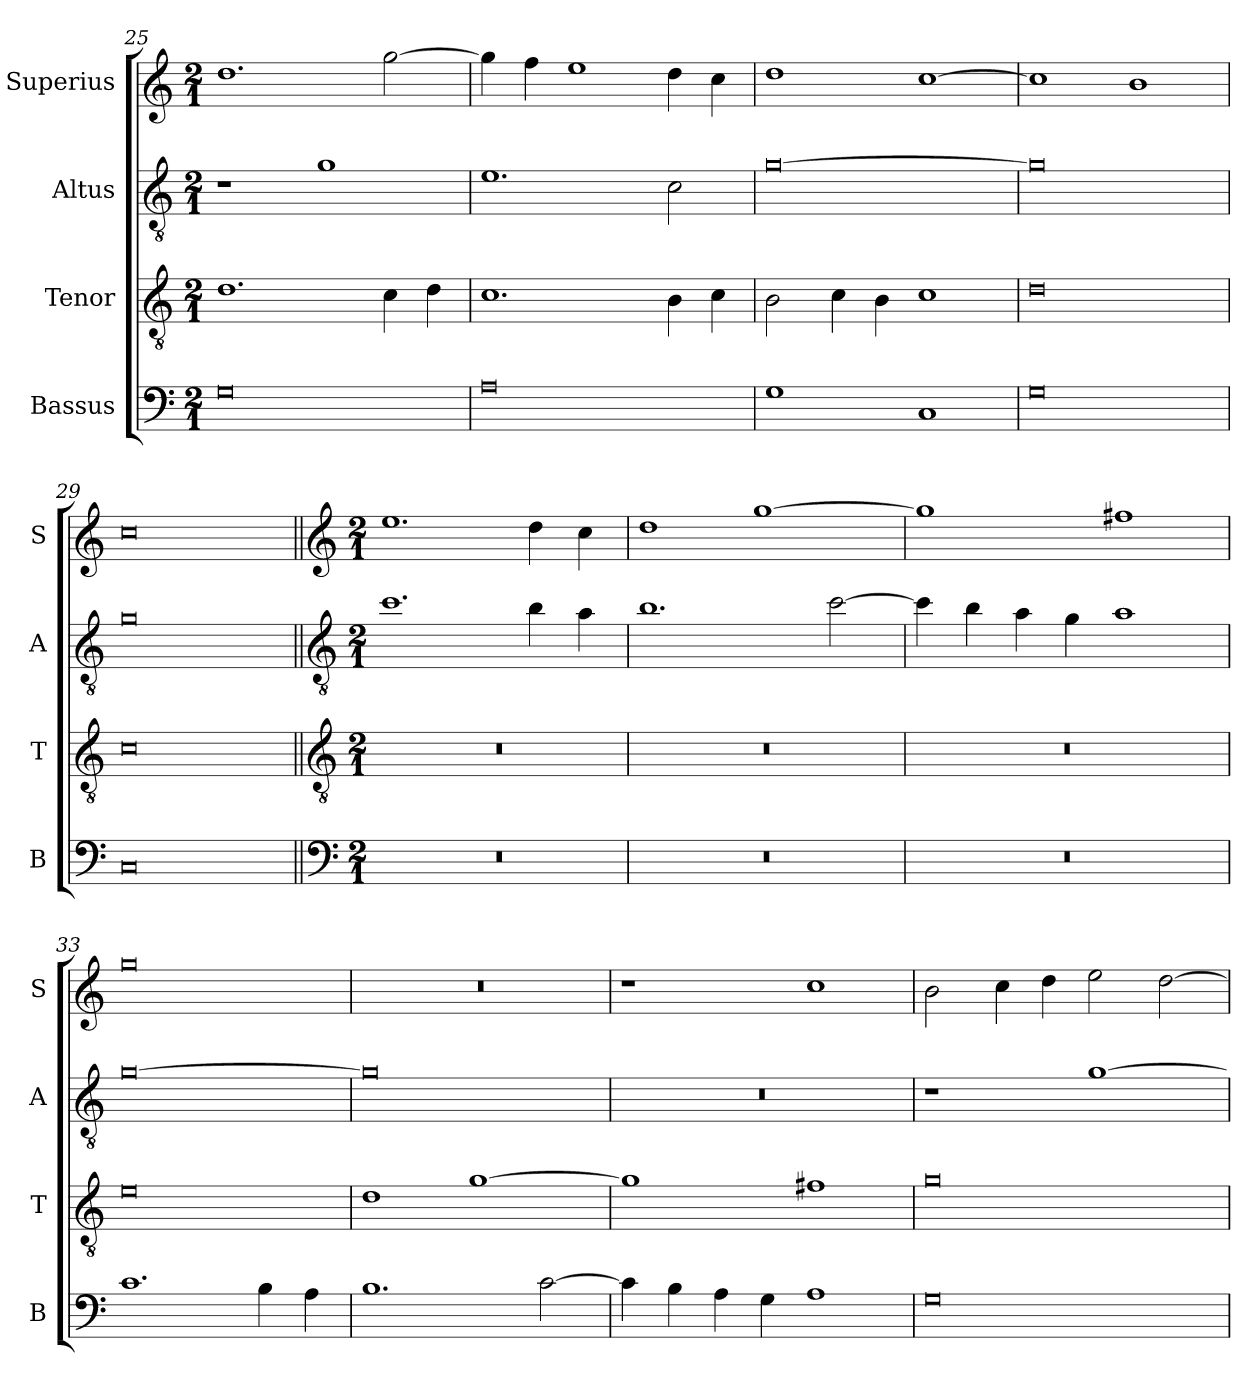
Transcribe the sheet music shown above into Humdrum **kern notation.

**kern	**kern	**kern	**kern
*part4	*part3	*part2	*part1
*staff4	*staff3	*staff2	*staff1
*I"Bassus	*I"Tenor	*I"Altus	*I"Superius
*I'B	*I'T	*I'A	*I'S
*clefF4	*clefGv2	*clefGv2	*clefG2
*k[]	*k[]	*k[]	*k[]
*M2/1	*M2/1	*M2/1	*M2/1
=25	=25	=25	=25
0G	1.d	1r	1.dd
.	.	1g	.
.	4c\	.	[2gg\
.	4d\	.	.
=26	=26	=26	=26
0A	1.c	1.e	4gg\]
.	.	.	4ff\
.	.	.	1ee
.	4B\	2c\	4dd\
.	4c\	.	4cc\
=27	=27	=27	=27
1G	2B\	[0g	1dd
.	4c\	.	.
.	4B\	.	.
1C	1c	.	[1cc
=28	=28	=28	=28
0G	0d	0g]	1cc]
.	.	.	1b
=29	=29	=29	=29
0C	0c	0g	0cc
!!LO:LB:g=z
=30||	=30||	=30||	=30||
*clefF4	*clefGv2	*clefGv2	*clefG2
*k[]	*k[]	*k[]	*k[]
*M2/1	*M2/1	*M2/1	*M2/1
0r	0r	1.cc	1.ee
.	.	4b\	4dd\
.	.	4a\	4cc\
=31	=31	=31	=31
0r	0r	1.b	1dd
.	.	.	[1gg
.	.	[2cc\	.
=32	=32	=32	=32
0r	0r	4cc\]	1gg]
.	.	4b\	.
.	.	4a\	.
.	.	4g\	.
.	.	1a	1ff#X
=33	=33	=33	=33
1.c	0e	[0g	0gg
4B\	.	.	.
4A\	.	.	.
=34	=34	=34	=34
1.B	1d	0g]	0r
.	[1g	.	.
[2c\	.	.	.
=35	=35	=35	=35
4c\]	1g]	0r	1r
4B\	.	.	.
4A\	.	.	.
4G\	.	.	.
1A	1f#X	.	1cc
=36	=36	=36	=36
0G	0g	1r	2b\
.	.	.	4cc\
.	.	.	4dd\
.	.	[1g	2ee\
.	.	.	[2dd\
=	=	=	=
*-	*-	*-	*-
